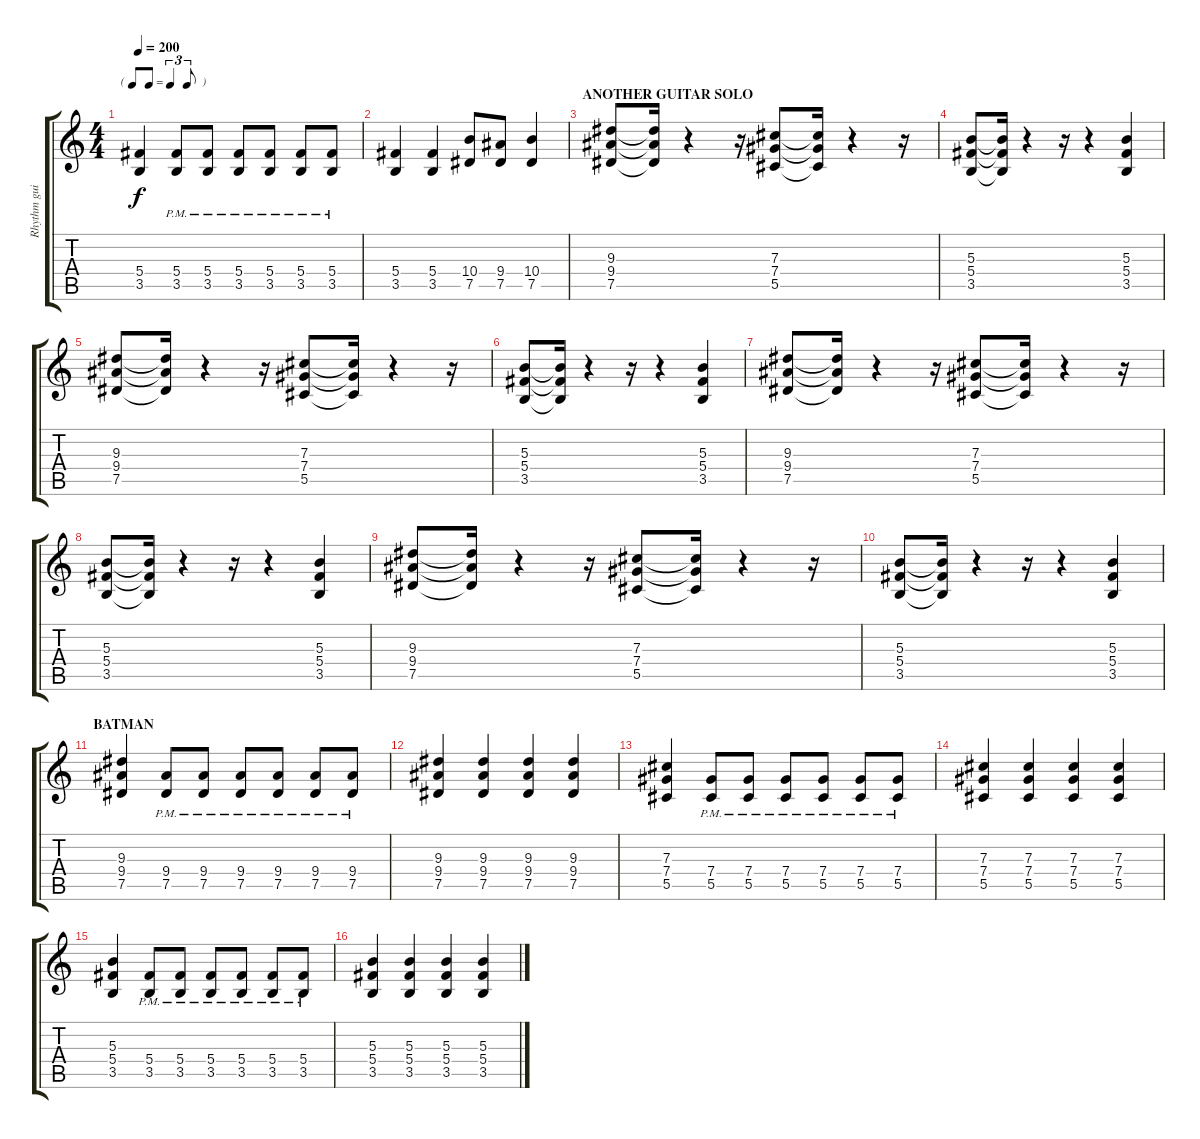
\track ("Rhythm guitar 1 (retard 1)" "Rhythm gui") {instrument distortionguitar}
\staff {score tabs}
\tuning (Eb4 Bb3 Gb3 Db3 Ab2 Eb2) {hide}
\ts (4 4)
\tf triplet8th
\tempo 200
\clef g2
\ks c
(5.4 3.5).4{dy f} (5.4{pm} 3.5{pm}).8 (5.4{pm} 3.5{pm}).8 (5.4{pm} 3.5).8 (5.4{pm} 3.5{pm}).8 (5.4{pm} 3.5{pm}).8 (5.4{pm} 3.5{pm}).8 |
(5.4 3.5).4 (5.4 3.5).4 (10.4 7.5).8 (9.4 7.5).8 (10.4 7.5).4 |
\section ("" "ANOTHER GUITAR SOLO")
(9.3 9.4 7.5).8 (9.3{t} 9.4{t} 7.5{t}).16 r.4 r.16 (7.3 7.4 5.5).8 (7.3{t} 7.4{t} 5.5{t}).16 r.4 r.16 |
(5.3 5.4 3.5).8 (5.3{t} 5.4{t} 3.5{t}).16 r.4 r.16 r.4 (5.3 5.4 3.5).4 |
(9.3 9.4 7.5).8 (9.3{t} 9.4{t} 7.5{t}).16 r.4 r.16 (7.3 7.4 5.5).8 (7.3{t} 7.4{t} 5.5{t}).16 r.4 r.16 |
(5.3 5.4 3.5).8 (5.3{t} 5.4{t} 3.5{t}).16 r.4 r.16 r.4 (5.3 5.4 3.5).4 |
(9.3 9.4 7.5).8 (9.3{t} 9.4{t} 7.5{t}).16 r.4 r.16 (7.3 7.4 5.5).8 (7.3{t} 7.4{t} 5.5{t}).16 r.4 r.16 |
(5.3 5.4 3.5).8 (5.3{t} 5.4{t} 3.5{t}).16 r.4 r.16 r.4 (5.3 5.4 3.5).4 |
(9.3 9.4 7.5).8 (9.3{t} 9.4{t} 7.5{t}).16 r.4 r.16 (7.3 7.4 5.5).8 (7.3{t} 7.4{t} 5.5{t}).16 r.4 r.16 |
(5.3 5.4 3.5).8 (5.3{t} 5.4{t} 3.5{t}).16 r.4 r.16 r.4 (5.3 5.4 3.5).4 |
\section ("" "BATMAN")
(9.3 9.4 7.5).4{volume 14} (9.4{pm} 7.5{pm}).8 (9.4{pm} 7.5{pm}).8 (9.4{pm} 7.5{pm}).8 (9.4{pm} 7.5{pm}).8 (9.4{pm} 7.5{pm}).8 (9.4{pm} 7.5{pm}).8 |
(9.3 9.4 7.5).4 (9.3 9.4 7.5).4 (9.3 9.4 7.5).4 (9.3 9.4 7.5).4 |
(7.3 7.4 5.5).4 (7.4{pm} 5.5{pm}).8 (7.4{pm} 5.5{pm}).8 (7.4{pm} 5.5{pm}).8 (7.4{pm} 5.5{pm}).8 (7.4{pm} 5.5{pm}).8 (7.4{pm} 5.5{pm}).8 |
(7.3 7.4 5.5).4 (7.3 7.4 5.5).4 (7.3 7.4 5.5).4 (7.3 7.4 5.5).4 |
(5.3 5.4 3.5).4 (5.4{pm} 3.5{pm}).8 (5.4{pm} 3.5{pm}).8 (5.4{pm} 3.5{pm}).8 (5.4{pm} 3.5{pm}).8 (5.4{pm} 3.5{pm}).8 (5.4{pm} 3.5{pm}).8 |
(5.3 5.4 3.5).4 (5.3 5.4 3.5).4 (5.3 5.4 3.5).4 (5.3 5.4 3.5).4
